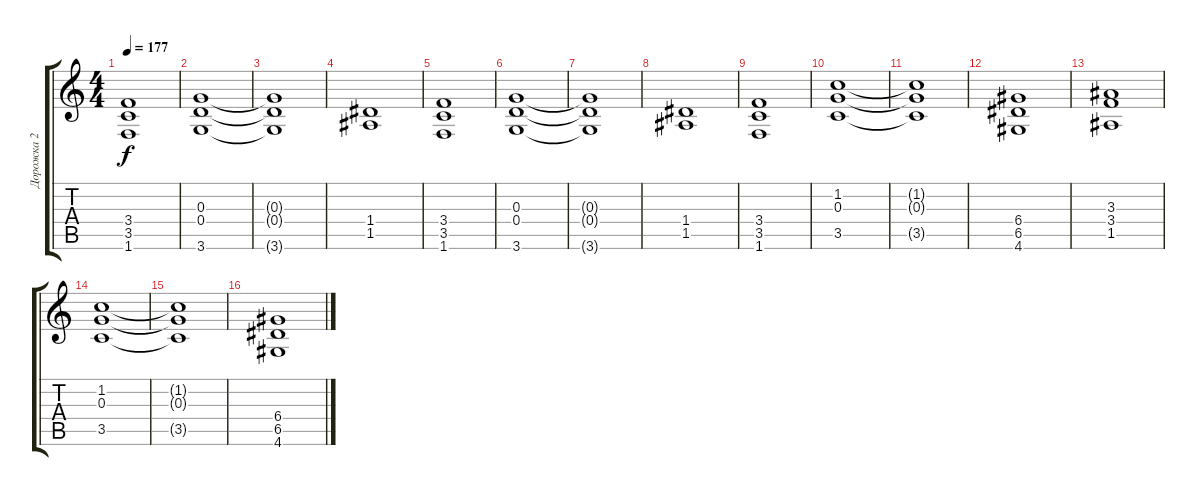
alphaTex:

\track ("Дорожка 2" "Дорожка 2") {instrument overdrivenguitar}
\staff {score tabs}
\tuning (E4 B3 G3 D3 A2 E2) {hide}
\ts (4 4)
\tempo 177
\clef g2
\ks c
(3.4 3.5 1.6).1{dy f} |
(0.3 0.4 3.6).1 |
(0.3{t} 0.4{t} 3.6{t}).1 |
(1.4 1.5).1 |
(3.4 3.5 1.6).1 |
(0.3 0.4 3.6).1 |
(0.3{t} 0.4{t} 3.6{t}).1 |
(1.4 1.5).1 |
(3.4 3.5 1.6).1 |
(1.2 0.3 3.5).1 |
(1.2{t} 0.3{t} 3.5{t}).1 |
(6.4 6.5 4.6).1 |
(3.3 3.4 1.5).1 |
(1.2 0.3 3.5).1 |
(1.2{t} 0.3{t} 3.5{t}).1 |
(6.4 6.5 4.6).1
